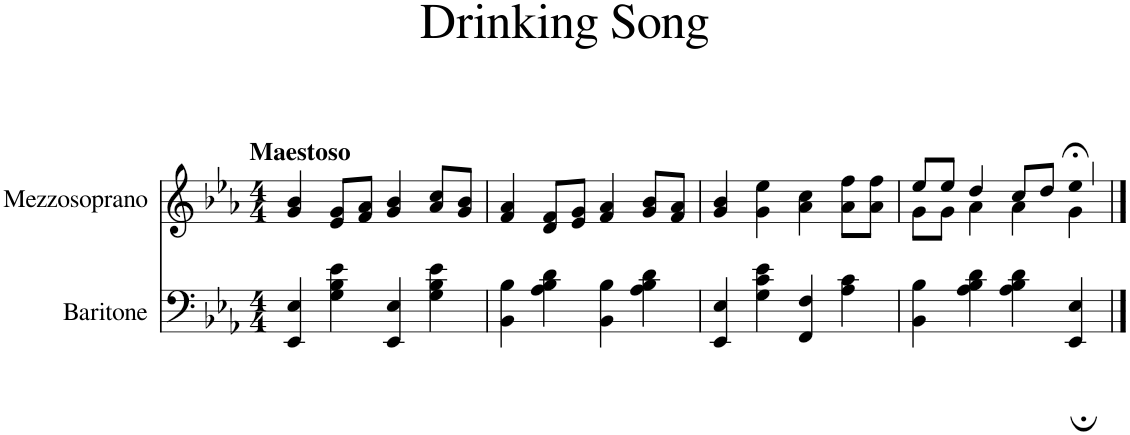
**kern	**kern
*part2	*part1
*staff2	*staff1
*I"Baritone	*I"Mezzosoprano
*I'Bar.	*I'Mzs.
*clefF4	*clefG2
*k[b-e-a-]	*k[b-e-a-]
*M4/4	*M4/4
=1	=1
!	!LO:TX:a:B:t=Maestoso
4EE-/ 4E-/	4g/ 4b-/
4G\ 4B-\ 4e-\	8e-/ 8g/L
.	8f/ 8a-/J
4EE-/ 4E-/	4g/ 4b-/
4G\ 4B-\ 4e-\	8a-/ 8cc/L
.	8g/ 8b-/J
=2	=2
4BB-\ 4B-\	4f/ 4a-/
4A-\ 4B-\ 4d\	8d/ 8f/L
.	8e-/ 8g/J
4BB-\ 4B-\	4f/ 4a-/
4A-\ 4B-\ 4d\	8g/ 8b-/L
.	8f/ 8a-/J
=3	=3
4EE-/ 4E-/	4g/ 4b-/
4G\ 4c\ 4e-\	4g\ 4ee-\
4FF/ 4F/	4a-\ 4cc\
4A-\ 4c\	8a-\ 8ff\L
.	8a-\ 8ff\J
=4	=4
*	*^
4BB-\ 4B-\	8ee-/L	8g\L
.	8ee-/J	8g\J
4A-\ 4B-\ 4d\	4dd/	4a-\
4A-\ 4B-\ 4d\	8cc/L	4a-\
.	8dd/J	.
4EE-/; 4E-/;	4ee-;</	4g\
*	*v	*v
==	==
*-	*-
